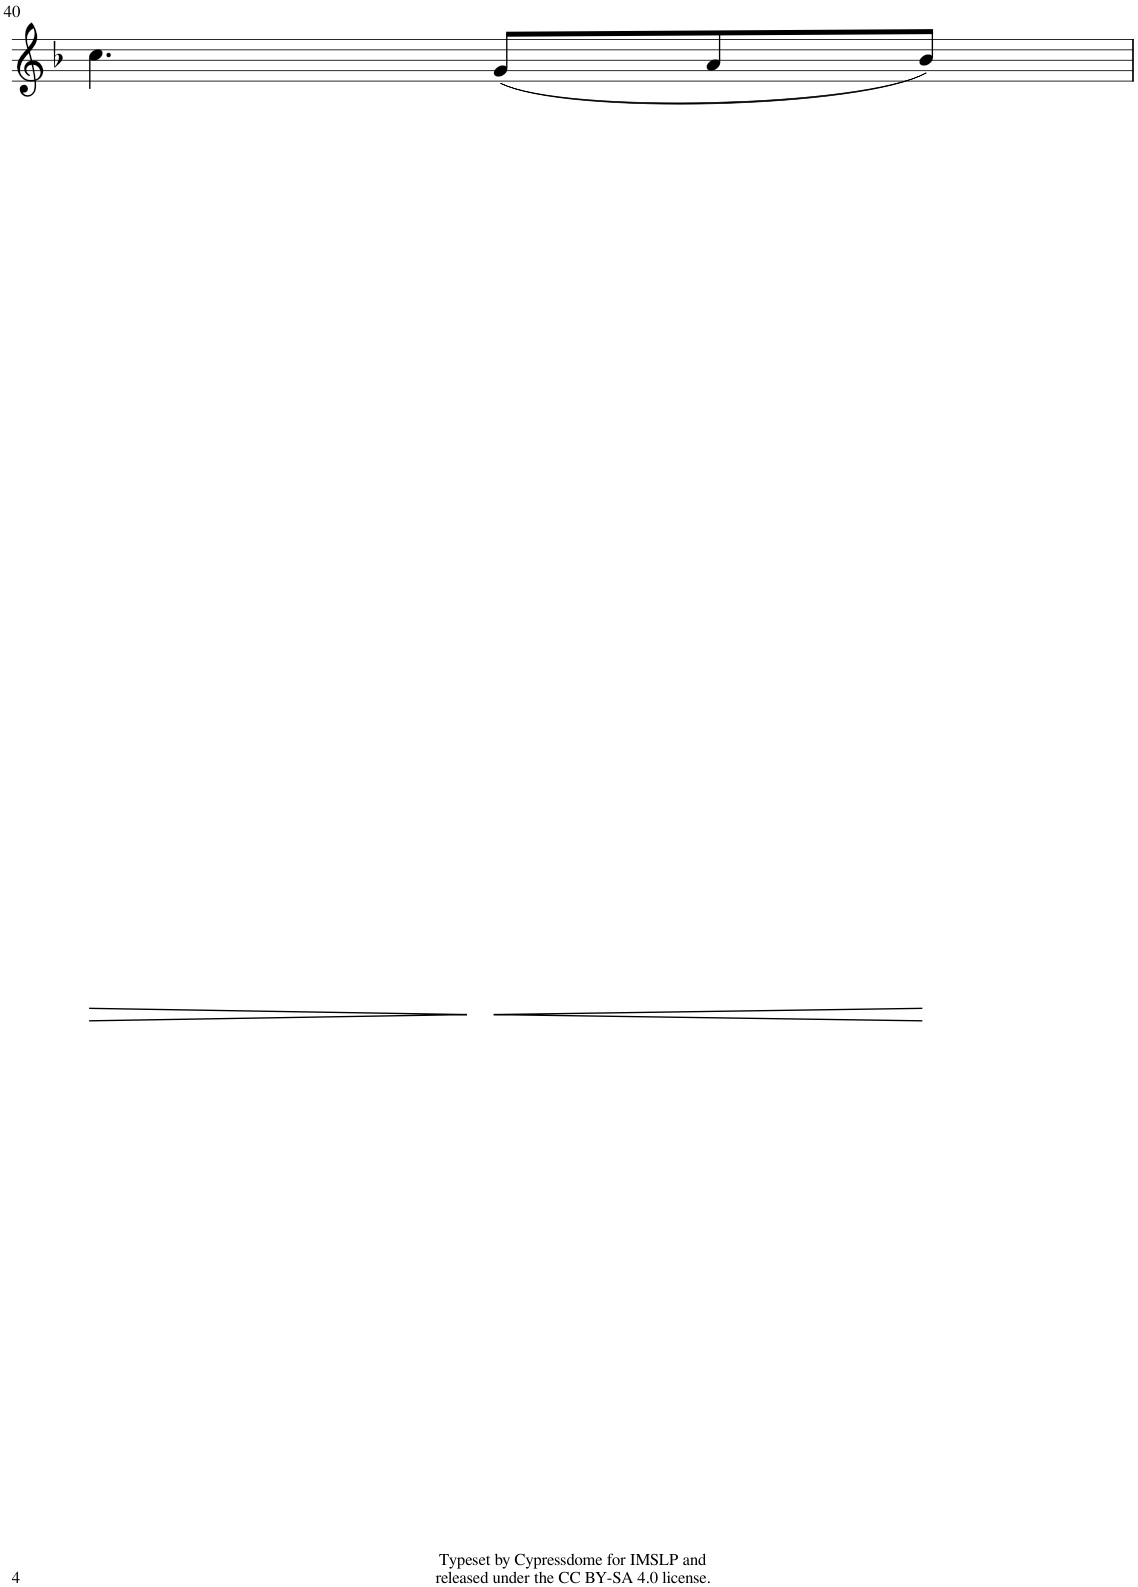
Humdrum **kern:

**kern	**dynam
*part1	*part1
*staff1	*staff1
*I"Violin	*
*I'Vln	*
!!LO:PB:g=z
*clefG2	*
*k[b-]	*
*M3/4	*
=40	=40
!	!LO:HP:b
4.cc\	>
!	!LO:HP:n=1:b
(8g/L	] <
8a/	.
8b-/J)	[
=	=
*-	*-
